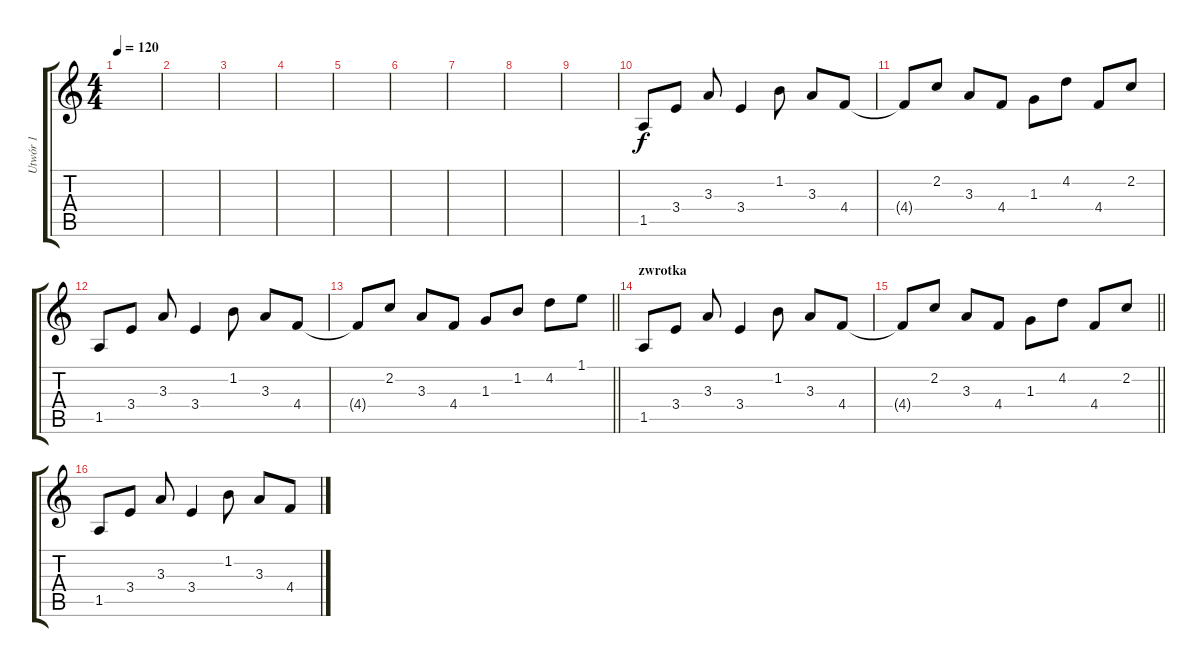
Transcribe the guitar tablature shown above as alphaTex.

\track ("Utwór 1" "Utwór 1") {instrument electricguitarclean}
\staff {score tabs}
\tuning (Eb4 Bb3 Gb3 Db3 Ab2 Eb2) {hide}
\ts (4 4)
\tempo 120
\clef g2
\ks c
|
|
|
|
|
|
|
|
|
1.5.8 3.4.8 3.3.8 3.4.4 1.2.8 3.3.8 4.4.8 |
4.4{t}.8 2.2.8 3.3.8 4.4.8 1.3.8 4.2.8 4.4.8 2.2.8 |
1.5.8 3.4.8 3.3.8 3.4.4 1.2.8 3.3.8 4.4.8 |
\barLineRight lightlight
4.4{t}.8 2.2.8 3.3.8 4.4.8 1.3.8 1.2.8 4.2.8 1.1.8 |
\section ("" "zwrotka")
1.5.8 3.4.8 3.3.8 3.4.4 1.2.8 3.3.8 4.4.8 |
\barLineRight lightlight
4.4{t}.8 2.2.8 3.3.8 4.4.8 1.3.8 4.2.8 4.4.8 2.2.8 |
1.5.8 3.4.8 3.3.8 3.4.4 1.2.8 3.3.8 4.4.8
